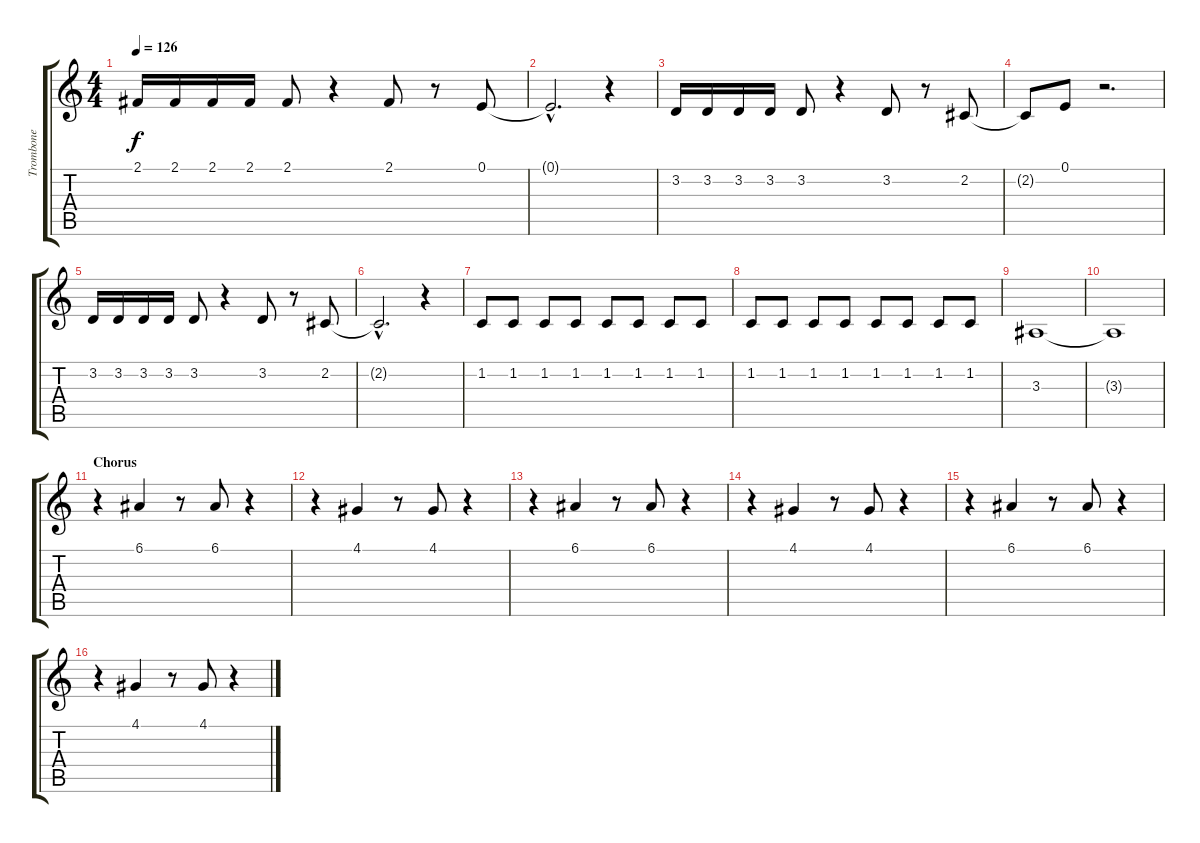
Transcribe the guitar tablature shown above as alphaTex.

\track ("Trombone" "Trombone") {instrument trombone}
\staff {score tabs}
\tuning (E4 B3 G3 D3 A2 E2) {hide}
\ts (4 4)
\tempo 126
\clef g2
\ks c
2.1.16{dy f} 2.1.16 2.1.16 2.1.16 2.1.8 r.4 2.1.8 r.8 0.1.8 |
0.1{hac t}.2{d} r.4 |
3.2.16 3.2.16 3.2.16 3.2.16 3.2.8 r.4 3.2.8 r.8 2.2.8 |
2.2{t}.8 0.1.8 r.2{d} |
3.2.16 3.2.16 3.2.16 3.2.16 3.2.8 r.4 3.2.8 r.8 2.2.8 |
2.2{hac t}.2{d} r.4 |
1.2.8 1.2.8 1.2.8 1.2.8 1.2.8 1.2.8 1.2.8 1.2.8 |
1.2.8 1.2.8 1.2.8 1.2.8 1.2.8 1.2.8 1.2.8 1.2.8 |
3.3.1 |
3.3{t}.1 |
\section ("" "Chorus")
r.4 6.1.4 r.8 6.1.8 r.4 |
r.4 4.1.4 r.8 4.1.8 r.4 |
r.4 6.1.4 r.8 6.1.8 r.4 |
r.4 4.1.4 r.8 4.1.8 r.4 |
r.4 6.1.4 r.8 6.1.8 r.4 |
r.4 4.1.4 r.8 4.1.8 r.4
